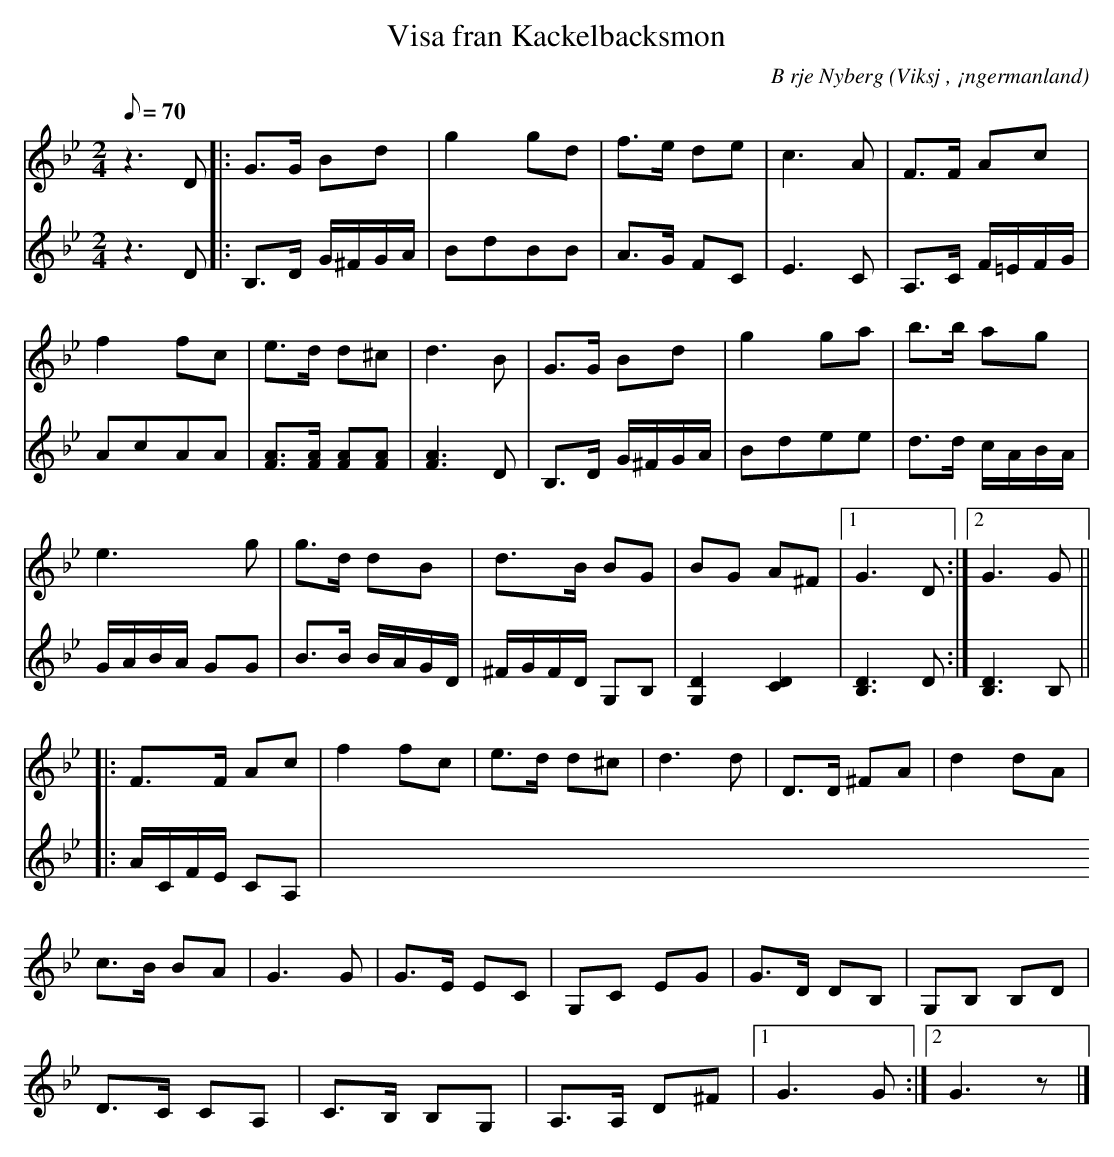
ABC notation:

X:1
T:Visa fran Kackelbacksmon
C:B rje Nyberg
O:Viksj , ¡ngermanland
M:2/4
L:1/8
Q:70
K:Gm
V:1
z2> D2|: G>G Bd | g2 gd | f>e de | c2>A2 | F>F Ac |
f2 fc | e>d d^c | d2>B2 | G>G Bd |g2 ga | b>b ag |
e2> g2 | g>d dB |d>B BG |BG A^F |1 G2> D2 :|2 G2> G2 ||
|: F>F Ac | f2 fc | e>d d^c | d2>d2 | D>D ^FA | d2 dA |
c>B BA |G2> G2 | G>E EC | G,C EG | G>D DB, | G,B, B,D |
D>C CA, | C>B, B,G, | A,>A, D^F |1 G2> G2 :|2 G2> z2 |]
V:2
z2> D2 |: B,>D G/2^F/2G/2A/2 | BdBB | A>G FC | E2>C2 | A,>C F/2=E/2F/2G/2 |
AcAA | [AF]>[AF] [AF][AF] | [A2F2]> D2 | B,>D G/2^F/2G/2A/2 | Bdee | d>d c/2A/2B/2A/2 |
G/2A/2B/2A/2 GG | B>B B/2A/2G/2D/2 | ^F/2G/2F/2D/2 G,B, | [G,2D2] [C2D2] | [D2B,2]> D2 :| [D2B,2]> B,2 ||
|: A/2,C/2F/2E/2 CA, |
